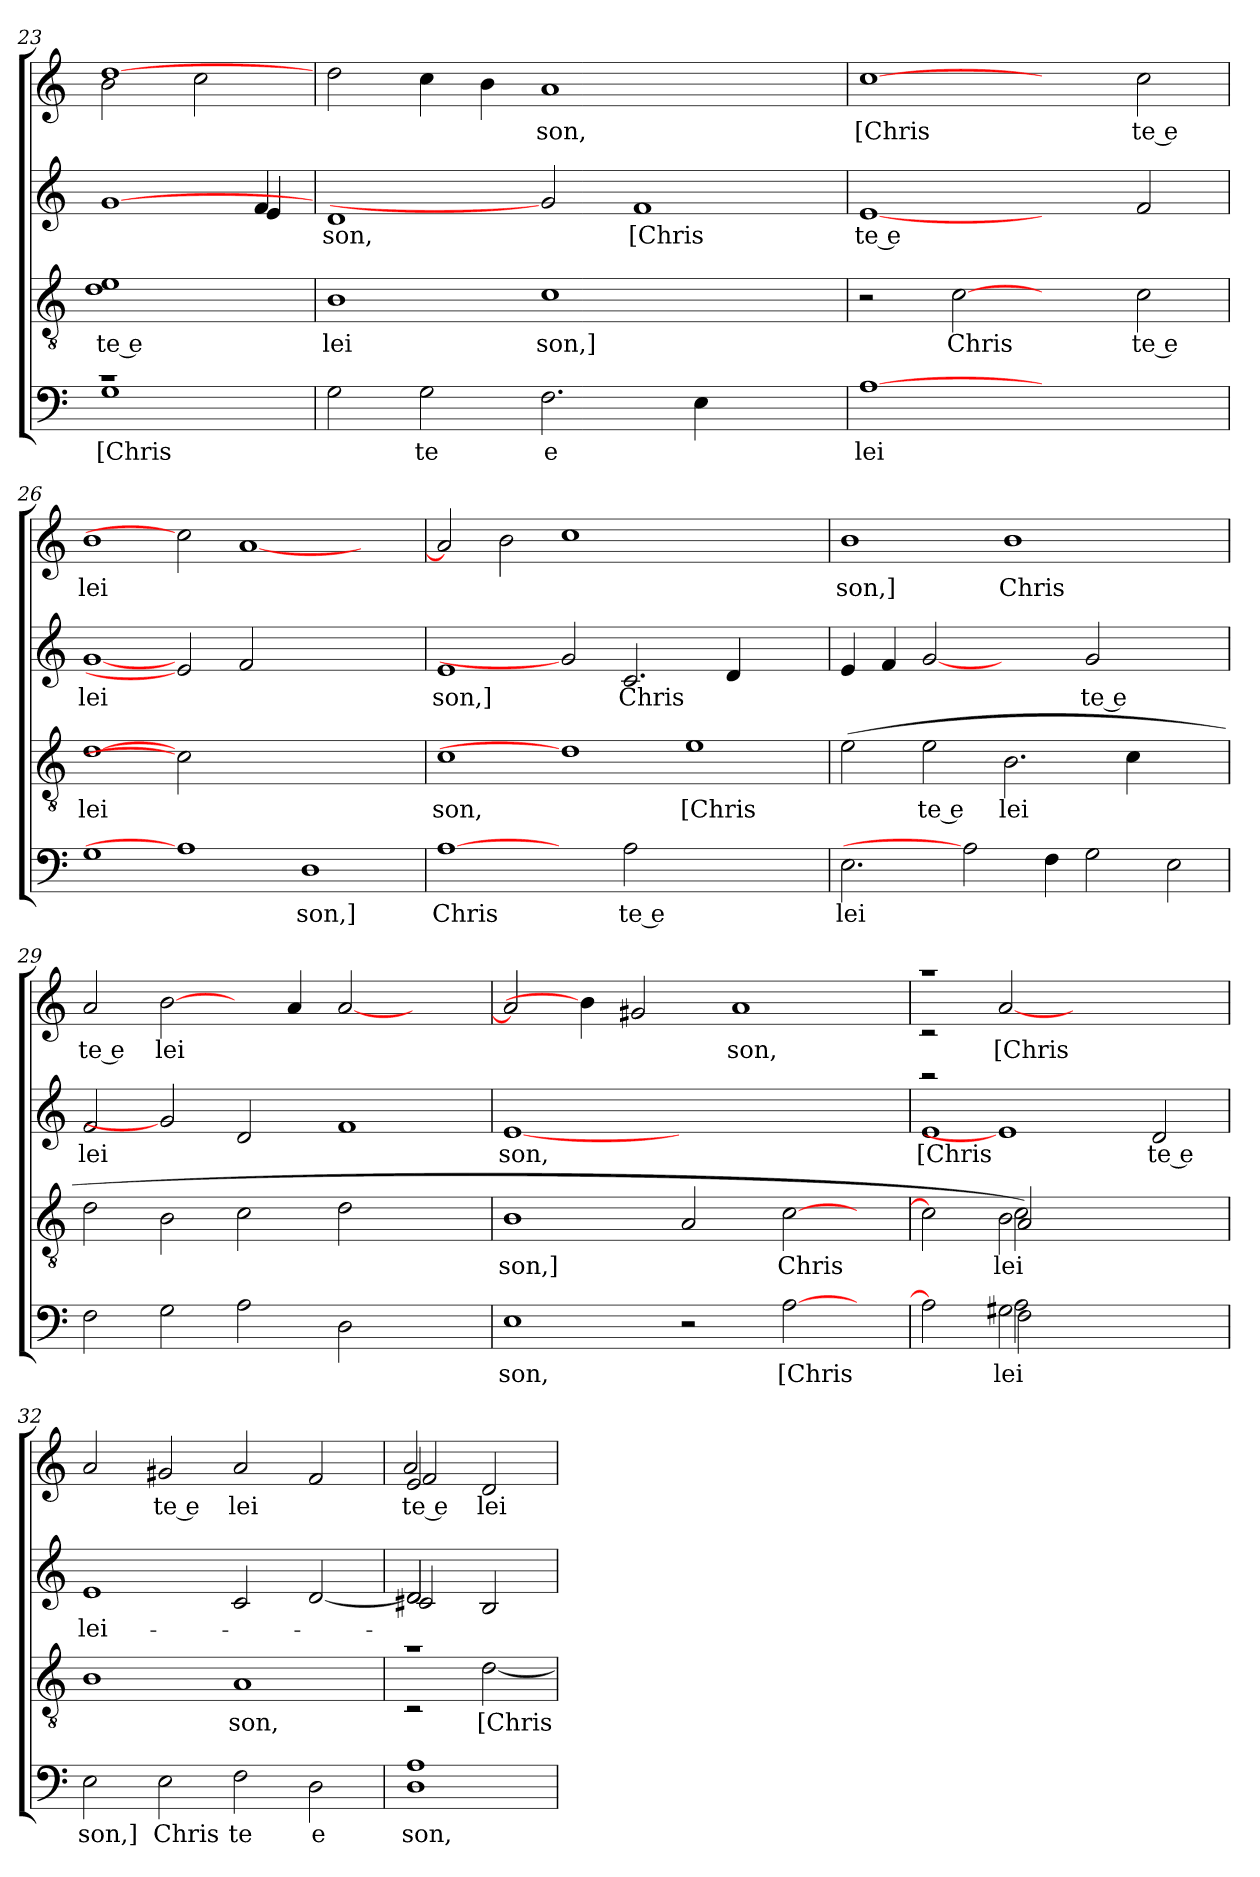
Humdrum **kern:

**kern	**text	**kern	**text	**kern	**text	**kern	**text
*part4	*part4	*part3	*part3	*part2	*part2	*part1	*part1
*staff4	*staff4	*staff3	*staff3	*staff2	*staff2	*staff1	*staff1
!!LO:LB:g=z
*clefF4	*	*clefGv2	*	*clefG2	*	*clefG2	*
*k[]	*	*k[]	*	*k[]	*	*k[]	*
*C:	*	*C:	*	*C:	*	*C:	*
=23	=23	=23	=23	=23	=23	=23	=23
*^	*	*	*	*	*	*	*
!	!	!LO:LY:b	!	!LO:LY:b	!	!	!	!
*	*	*	*	*	*^	*	*^	*
*	*	*	*	*	*	*^	*	*	*^	*
1rc	1G	-[Chris	1d 1e	te e	[1g	2.ryy	2.ryy	.	2ryy	2b\	[>1dd	.
.	.	.	.	.	.	.	.	.	2ryy	2cc\	.	.
.	.	.	.	.	.	4f/	4e/	.	.	.	.	.
*v	*v	*	*	*	*	*	*	*	*v	*v	*v	*
=24	=24	=24	=24	=24	=24	=24	=24	=24	=24
!	!	!	!LO:LY:b	!	!	!	!LO:LY:b	!	!
*	*	*	*	*v	*v	*v	*	*	*
2G\	.	1B	lei	1d	son,	2dd\	.
!	!LO:LY:b	!	!	!	!	!	!
2G\	te	.	.	.	.	4cc\	.
.	.	.	.	.	.	4b\	.
!	!LO:LY:b	!	!LO:LY:b	!	!	!	!LO:LY:b
2.F\	e	1c	son,]	2g]	.	1a	son,
!	!	!	!	!	!LO:LY:b	!	!
.	.	.	.	1f	[Chris	.	.
4E\	.	.	.	.	.	.	.
2ryy	.	2ryy	.	.	.	2ryy	.
=25	=25	=25	=25	=25	=25	=25	=25
!	!LO:LY:b	!	!	!	!LO:LY:b	!	!LO:LY:b
[1A	lei	2r	.	[1e	te e	[1cc	[Chris
!	!	!	!LO:LY:b	!	!	!	!
.	.	[2c	Chris	.	.	.	.
1ryy	.	2ryy	.	2ryy	.	2ryy	.
!	!	!	!LO:LY:b:rj	!	!	!	!LO:LY:b:rj
.	.	2c\	te e	2f/	.	2cc\	te e
=26	=26	=26	=26	=26	=26	=26	=26
!	!	!	!LO:LY:b	!	!LO:LY:b	!	!LO:LY:b
1G	.	[1d	lei	[1g	lei	1b	lei
1A]	.	2c]	.	2e]	.	2cc]	.
.	.	1.ryy	.	2f/	.	[<1a	.
!	!LO:LY:b	!	!	!	!	!	!
1D	son,]	.	.	1ryy	.	.	.
.	.	.	.	.	.	2ryy	.
=27	=27	=27	=27	=27	=27	=27	=27
!	!LO:LY:b	!	!LO:LY:b	!	!LO:LY:b	!	!
[1A	Chris	1c	son,	1e	son,]	2a/]	.
.	.	.	.	.	.	2b\	.
2ryy	.	1d]	.	2g]	.	1cc	.
!	!LO:LY:b:rj	!	!	!	!LO:LY:b	!	!
2A\	te e	.	.	2.c/	Chris	.	.
!	!	!	!LO:LY:b	!	!	!	!
1ryy	.	1e	[Chris	.	.	1ryy	.
.	.	.	.	4d/	.	.	.
.	.	.	.	2ryy	.	.	.
!!LO:PB:g=z
=28	=28	=28	=28	=28	=28	=28	=28
!	!LO:LY:b	!	!	!	!	!	!LO:LY:b
2.E\	lei	(<2e\	.	4e/	.	1b	son,]
.	.	.	.	4f/	.	.	.
!	!	!	!LO:LY:b:rj	!	!	!	!
.	.	2e\	te e	[2g	.	.	.
2A]	.	.	.	.	.	.	.
!	!	!	!LO:LY:b	!	!	!	!LO:LY:b
.	.	2.B\	lei	2ryy	.	1b	Chris
4F\	.	.	.	.	.	.	.
!	!	!	!	!	!LO:LY:b:rj	!	!
2G\	.	.	.	2g/	te e	.	.
.	.	4c\	.	.	.	.	.
2E\	.	2ryy	.	2ryy	.	2ryy	.
=29	=29	=29	=29	=29	=29	=29	=29
!	!	!	!	!	!LO:LY:b	!	!LO:LY:b:rj
2F\	.	2d\	.	2f/	lei	2a/	te e
!	!	!	!	!	!	!	!LO:LY:b
2G\	.	2B\	.	2g]	.	[2b\	lei
2A\	.	2c\	.	2d/	.	4ryy	.
.	.	.	.	.	.	4a/	.
2D\	.	2d\	.	1f	.	[<2a/	.
2ryy	.	2ryy	.	.	.	2ryy	.
=30	=30	=30	=30	=30	=30	=30	=30
!	!LO:LY:b	!	!LO:LY:b	!	!LO:LY:b	!	!
1E	son,	1B	son,]	[1e	son,	2a/]	.
.	.	.	.	.	.	4b\]	.
.	.	.	.	.	.	2g#/	.
2r	.	2A/	.	1ryy	.	.	.
!	!	!	!	!	!	!	!LO:LY:b
.	.	.	.	.	.	1a	son,
!	!LO:LY:b	!	!LO:LY:b	!	!	!	!
[>2A\	[Chris	[>2c\	Chris	.	.	.	.
4ryy	.	4ryy	.	4ryy	.	.	.
=31	=31	=31	=31	=31	=31	=31	=31
*^	*	*^	*	*^	*	*	*
*	*^	*	*	*^	*	*	*	*	*	*
!	!	!	!	!	!	!	!	!	!	!LO:LY:b	!	!
*	*	*	*	*	*	*	*	*	*	*	*^	*
2A\]	2ryy	2ryy	.	2c\]	2ryy	2ryy	.	2raa	1e	[Chris	1raa	2rc	.
!	!	!	!LO:LY:b:rj	!	!	!	!	!	!	!	!	!	!
!	!	!	!LO:LY:b	!	!	!	!LO:LY:b:rj	!	!	!	!	!	!
!	!	!	!	!	!	!	!LO:LY:b	!	!	!	!	!	!LO:LY:b
2G#\	2A\	2F\	lei	2B\	2c\	2A/)	lei	1e]	.	.	.	[<2a/	[Chris
1ryy	1ryy	1ryy	.	1ryy	1ryy	1ryy	.	.	1ryy	.	1ryy	1ryy	.
!	!	!	!	!	!	!	!	!	!	!LO:LY:b:rj	!	!	!
.	.	.	.	.	.	.	.	2d/	.	te e	.	.	.
*v	*v	*v	*	*	*	*	*	*v	*v	*	*v	*v	*
*	*	*v	*v	*v	*	*	*	*	*
!!LO:LB:g=z
=32	=32	=32	=32	=32	=32	=32	=32
!	!LO:LY:b	!	!	!	!LO:LY:b	!	!
2E\	son,]	1B	.	1e	lei-	2a/	.
!	!LO:LY:b	!	!	!	!	!	!LO:LY:b:rj
2E\	Chris	.	.	.	.	2g#/	te e
!	!LO:LY:b	!	!LO:LY:b	!	!	!	!LO:LY:b
2F\	te	1A	son,	2c/	.	2a/	lei
!	!LO:LY:b	!	!	!	!	!	!
2D\	e	.	.	[<2d/	.	2f/	.
=33	=33	=33	=33	=33	=33	=33	=33
!	!LO:LY:b	!	!	!	!	!	!LO:LY:b
*	*	*^	*	*^	*	*^	*
*	*	*	*	*	*	*^	*	*	*	*
!	!	!	!	!	!	!	!	!	!	!	!LO:LY:b
*	*	*	*	*	*	*	*	*	*	*^	*
!	!	!	!	!	!	!	!	!	!	!	!	!LO:LY:b:rj
1D 1A	son,	1ra	2rC	.	2d/]	2c#/	2d/	.	2e/	2a/	2f/	te e
!	!	!	!	!LO:LY:b	!	!	!	!	!	!	!	!LO:LY:b
.	.	.	[>2d\	[Chris-	2ryy	2ryy	2B/	.	2ryy	2ryy	2d/	lei
*	*	*v	*v	*	*	*	*	*	*v	*v	*v	*
*	*	*	*	*v	*v	*v	*	*	*
=	=	=	=	=	=	=	=
*-	*-	*-	*-	*-	*-	*-	*-
